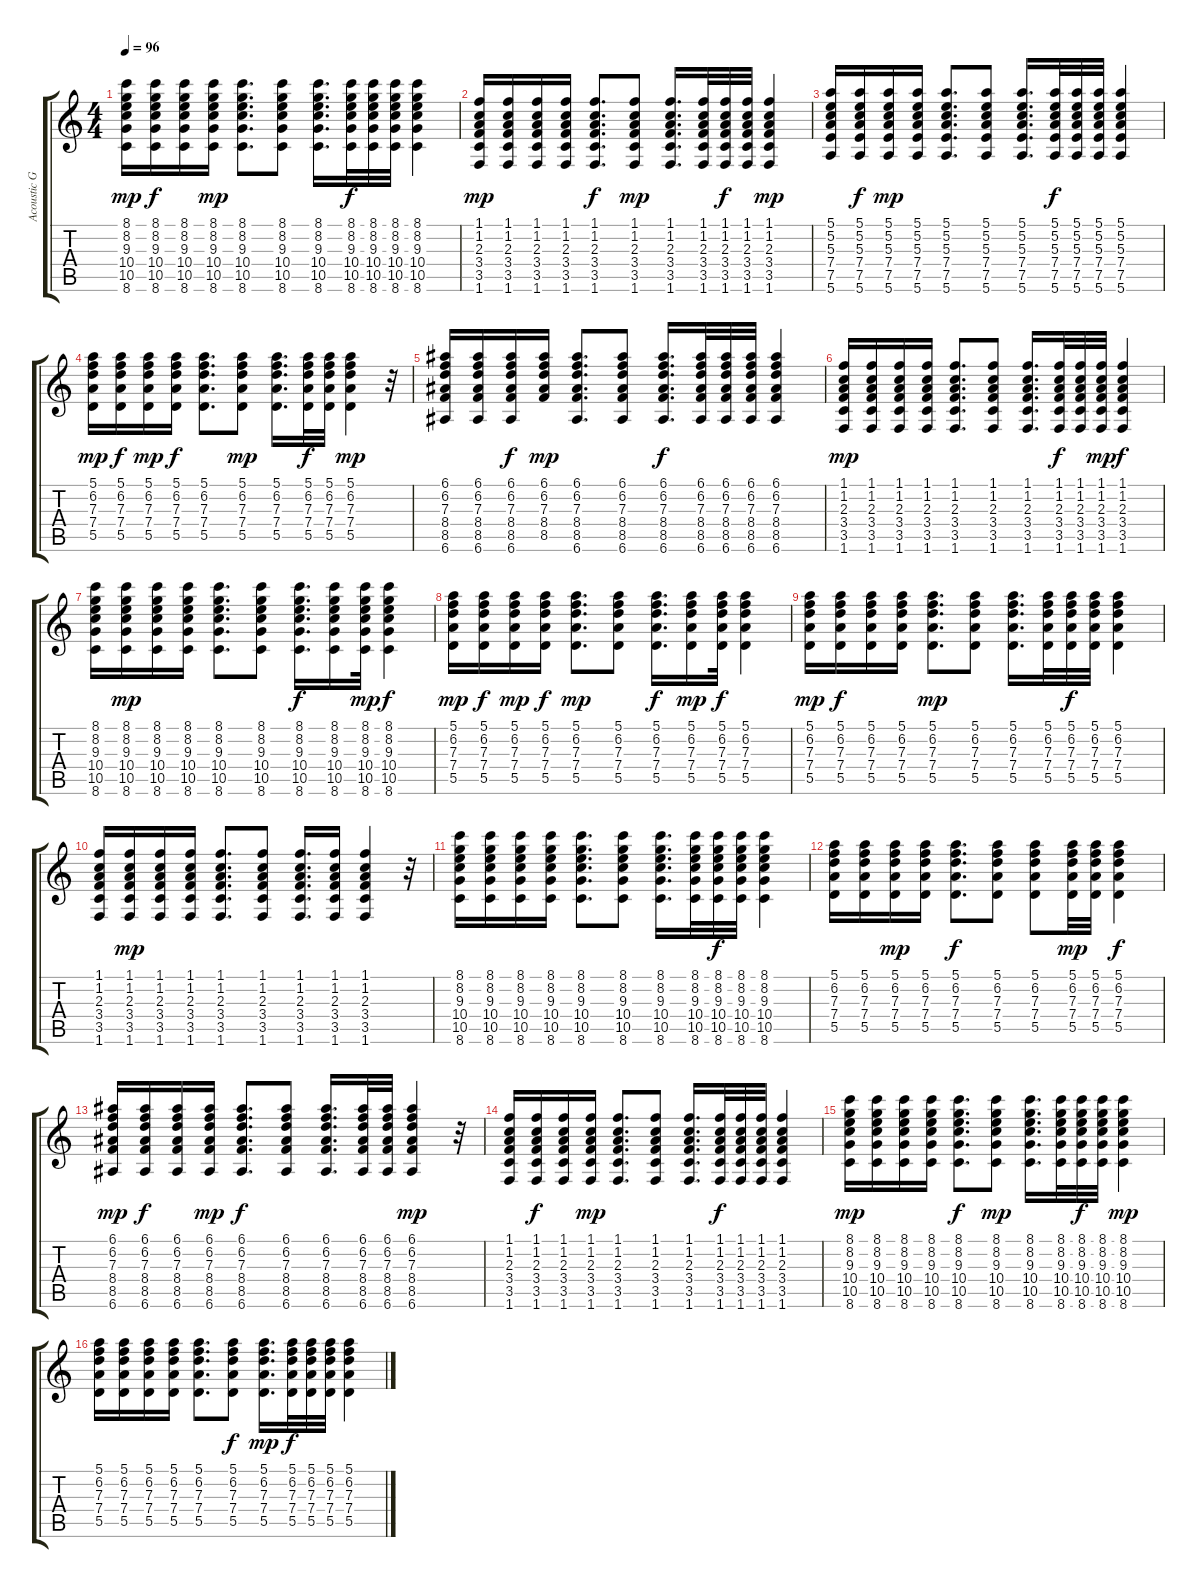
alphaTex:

\track ("Acoustic Guitar" "Acoustic G") {instrument acousticguitarsteel}
\staff {score tabs}
\tuning (E4 B3 G3 D3 A2 E2) {hide}
\ts (4 4)
\tempo 96
\clef g2
\ks c
(8.1 8.2 9.3 10.4 10.5 8.6).16{dy mp} (8.1 8.2 9.3 10.4 10.5 8.6).16{dy f} (8.1 8.2 9.3 10.4 10.5 8.6).16 (8.1 8.2 9.3 10.4 10.5 8.6).16{dy mp} (8.1 8.2 9.3 10.4 10.5 8.6).8{d} (8.1 8.2 9.3 10.4 10.5 8.6).8 (8.1 8.2 9.3 10.4 10.5 8.6).16{d} (8.1 8.2 9.3 10.4 10.5 8.6).32{dy f} (8.1 8.2 9.3 10.4 10.5 8.6).32 (8.1 8.2 9.3 10.4 10.5 8.6).32 (8.1 8.2 9.3 10.4 10.5 8.6).4 |
(1.1 1.2 2.3 3.4 3.5 1.6).16{dy mp} (1.1 1.2 2.3 3.4 3.5 1.6).16 (1.1 1.2 2.3 3.4 3.5 1.6).16 (1.1 1.2 2.3 3.4 3.5 1.6).16 (1.1 1.2 2.3 3.4 3.5 1.6).8{d dy f} (1.1 1.2 2.3 3.4 3.5 1.6).8{dy mp} (1.1 1.2 2.3 3.4 3.5 1.6).16{d} (1.1 1.2 2.3 3.4 3.5 1.6).32 (1.1 1.2 2.3 3.4 3.5 1.6).32{dy f} (1.1 1.2 2.3 3.4 3.5 1.6).32 (1.1 1.2 2.3 3.4 3.5 1.6).4{dy mp} |
(5.1 5.2 5.3 7.4 7.5 5.6).16 (5.1 5.2 5.3 7.4 7.5 5.6).16{dy f} (5.1 5.2 5.3 7.4 7.5 5.6).16{dy mp} (5.1 5.2 5.3 7.4 7.5 5.6).16 (5.1 5.2 5.3 7.4 7.5 5.6).8{d} (5.1 5.2 5.3 7.4 7.5 5.6).8 (5.1 5.2 5.3 7.4 7.5 5.6).16{d} (5.1 5.2 5.3 7.4 7.5 5.6).32{dy f} (5.1 5.2 5.3 7.4 7.5 5.6).32 (5.1 5.2 5.3 7.4 7.5 5.6).32 (5.1 5.2 5.3 7.4 7.5 5.6).4 |
(5.1 6.2 7.3 7.4 5.5).16{dy mp} (5.1 6.2 7.3 7.4 5.5).16{dy f} (5.1 6.2 7.3 7.4 5.5).16{dy mp} (5.1 6.2 7.3 7.4 5.5).16{dy f} (5.1 6.2 7.3 7.4 5.5).8{d} (5.1 6.2 7.3 7.4 5.5).8{dy mp} (5.1 6.2 7.3 7.4 5.5).16{d} (5.1 6.2 7.3 7.4 5.5).32{dy f} (5.1 6.2 7.3 7.4 5.5).32 (5.1 6.2 7.3 7.4 5.5).4{dy mp} r.32 |
(6.1 6.2 7.3 8.4 8.5 6.6).16 (6.1 6.2 7.3 8.4 8.5 6.6).16 (6.1 6.2 7.3 8.4 8.5 6.6).16{dy f} (6.1 6.2 7.3 8.4 8.5).16{dy mp} (6.1 6.2 7.3 8.4 8.5 6.6).8{d} (6.1 6.2 7.3 8.4 8.5 6.6).8 (6.1 6.2 7.3 8.4 8.5 6.6).16{d dy f} (6.1 6.2 7.3 8.4 8.5 6.6).32 (6.1 6.2 7.3 8.4 8.5 6.6).32 (6.1 6.2 7.3 8.4 8.5 6.6).32 (6.1 6.2 7.3 8.4 8.5 6.6).4 |
(1.1 1.2 2.3 3.4 3.5 1.6).16{dy mp} (1.1 1.2 2.3 3.4 3.5 1.6).16 (1.1 1.2 2.3 3.4 3.5 1.6).16 (1.1 1.2 2.3 3.4 3.5 1.6).16 (1.1 1.2 2.3 3.4 3.5 1.6).8{d} (1.1 1.2 2.3 3.4 3.5 1.6).8 (1.1 1.2 2.3 3.4 3.5 1.6).16{d} (1.1 1.2 2.3 3.4 3.5 1.6).32{dy f} (1.1 1.2 2.3 3.4 3.5 1.6).32 (1.1 1.2 2.3 3.4 3.5 1.6).32{dy mp} (1.1 1.2 2.3 3.4 3.5 1.6).4{dy f} |
(8.1 8.2 9.3 10.4 10.5 8.6).16 (8.1 8.2 9.3 10.4 10.5 8.6).16{dy mp} (8.1 8.2 9.3 10.4 10.5 8.6).16 (8.1 8.2 9.3 10.4 10.5 8.6).16 (8.1 8.2 9.3 10.4 10.5 8.6).8{d} (8.1 8.2 9.3 10.4 10.5 8.6).8 (8.1 8.2 9.3 10.4 10.5 8.6).16{d dy f} (8.1 8.2 9.3 10.4 10.5 8.6).16 (8.1 8.2 9.3 10.4 10.5 8.6).32{dy mp} (8.1 8.2 9.3 10.4 10.5 8.6).4{dy f} |
(5.1 6.2 7.3 7.4 5.5).16{dy mp} (5.1 6.2 7.3 7.4 5.5).16{dy f} (5.1 6.2 7.3 7.4 5.5).16{dy mp} (5.1 6.2 7.3 7.4 5.5).16{dy f} (5.1 6.2 7.3 7.4 5.5).8{d dy mp} (5.1 6.2 7.3 7.4 5.5).8 (5.1 6.2 7.3 7.4 5.5).16{d dy f} (5.1 6.2 7.3 7.4 5.5).16{dy mp} (5.1 6.2 7.3 7.4 5.5).32{dy f} (5.1 6.2 7.3 7.4 5.5).4 |
(5.1 6.2 7.3 7.4 5.5).16{dy mp} (5.1 6.2 7.3 7.4 5.5).16{dy f} (5.1 6.2 7.3 7.4 5.5).16 (5.1 6.2 7.3 7.4 5.5).16 (5.1 6.2 7.3 7.4 5.5).8{d dy mp} (5.1 6.2 7.3 7.4 5.5).8 (5.1 6.2 7.3 7.4 5.5).16{d} (5.1 6.2 7.3 7.4 5.5).32 (5.1 6.2 7.3 7.4 5.5).32{dy f} (5.1 6.2 7.3 7.4 5.5).32 (5.1 6.2 7.3 7.4 5.5).4 |
(1.1 1.2 2.3 3.4 3.5 1.6).16 (1.1 1.2 2.3 3.4 3.5 1.6).16{dy mp} (1.1 1.2 2.3 3.4 3.5 1.6).16 (1.1 1.2 2.3 3.4 3.5 1.6).16 (1.1 1.2 2.3 3.4 3.5 1.6).8{d} (1.1 1.2 2.3 3.4 3.5 1.6).8 (1.1 1.2 2.3 3.4 3.5 1.6).16{d} (1.1 1.2 2.3 3.4 3.5 1.6).16 (1.1 1.2 2.3 3.4 3.5 1.6).4 r.32 |
(8.1 8.2 9.3 10.4 10.5 8.6).16 (8.1 8.2 9.3 10.4 10.5 8.6).16 (8.1 8.2 9.3 10.4 10.5 8.6).16 (8.1 8.2 9.3 10.4 10.5 8.6).16 (8.1 8.2 9.3 10.4 10.5 8.6).8{d} (8.1 8.2 9.3 10.4 10.5 8.6).8 (8.1 8.2 9.3 10.4 10.5 8.6).16{d} (8.1 8.2 9.3 10.4 10.5 8.6).32 (8.1 8.2 9.3 10.4 10.5 8.6).32{dy f} (8.1 8.2 9.3 10.4 10.5 8.6).32 (8.1 8.2 9.3 10.4 10.5 8.6).4 |
(5.1 6.2 7.3 7.4 5.5).16 (5.1 6.2 7.3 7.4 5.5).16 (5.1 6.2 7.3 7.4 5.5).16{dy mp} (5.1 6.2 7.3 7.4 5.5).16 (5.1 6.2 7.3 7.4 5.5).8{d dy f} (5.1 6.2 7.3 7.4 5.5).8 (5.1 6.2 7.3 7.4 5.5).8 (5.1 6.2 7.3 7.4 5.5).32{dy mp} (5.1 6.2 7.3 7.4 5.5).32 (5.1 6.2 7.3 7.4 5.5).4{dy f} |
(6.1 6.2 7.3 8.4 8.5 6.6).16{dy mp} (6.1 6.2 7.3 8.4 8.5 6.6).16{dy f} (6.1 6.2 7.3 8.4 8.5 6.6).16 (6.1 6.2 7.3 8.4 8.5 6.6).16{dy mp} (6.1 6.2 7.3 8.4 8.5 6.6).8{d dy f} (6.1 6.2 7.3 8.4 8.5 6.6).8 (6.1 6.2 7.3 8.4 8.5 6.6).16{d} (6.1 6.2 7.3 8.4 8.5 6.6).32 (6.1 6.2 7.3 8.4 8.5 6.6).32 (6.1 6.2 7.3 8.4 8.5 6.6).4{dy mp} r.32 |
(1.1 1.2 2.3 3.4 3.5 1.6).16 (1.1 1.2 2.3 3.4 3.5 1.6).16{dy f} (1.1 1.2 2.3 3.4 3.5 1.6).16 (1.1 1.2 2.3 3.4 3.5 1.6).16{dy mp} (1.1 1.2 2.3 3.4 3.5 1.6).8{d} (1.1 1.2 2.3 3.4 3.5 1.6).8 (1.1 1.2 2.3 3.4 3.5 1.6).16{d} (1.1 1.2 2.3 3.4 3.5 1.6).32{dy f} (1.1 1.2 2.3 3.4 3.5 1.6).32 (1.1 1.2 2.3 3.4 3.5 1.6).32 (1.1 1.2 2.3 3.4 3.5 1.6).4 |
(8.1 8.2 9.3 10.4 10.5 8.6).16{dy mp} (8.1 8.2 9.3 10.4 10.5 8.6).16 (8.1 8.2 9.3 10.4 10.5 8.6).16 (8.1 8.2 9.3 10.4 10.5 8.6).16 (8.1 8.2 9.3 10.4 10.5 8.6).8{d dy f} (8.1 8.2 9.3 10.4 10.5 8.6).8{dy mp} (8.1 8.2 9.3 10.4 10.5 8.6).16{d} (8.1 8.2 9.3 10.4 10.5 8.6).32 (8.1 8.2 9.3 10.4 10.5 8.6).32{dy f} (8.1 8.2 9.3 10.4 10.5 8.6).32 (8.1 8.2 9.3 10.4 10.5 8.6).4{dy mp} |
(5.1 6.2 7.3 7.4 5.5).16 (5.1 6.2 7.3 7.4 5.5).16 (5.1 6.2 7.3 7.4 5.5).16 (5.1 6.2 7.3 7.4 5.5).16 (5.1 6.2 7.3 7.4 5.5).8{d} (5.1 6.2 7.3 7.4 5.5).8{dy f} (5.1 6.2 7.3 7.4 5.5).16{d dy mp} (5.1 6.2 7.3 7.4 5.5).32{dy f} (5.1 6.2 7.3 7.4 5.5).32 (5.1 6.2 7.3 7.4 5.5).32 (5.1 6.2 7.3 7.4 5.5).4
